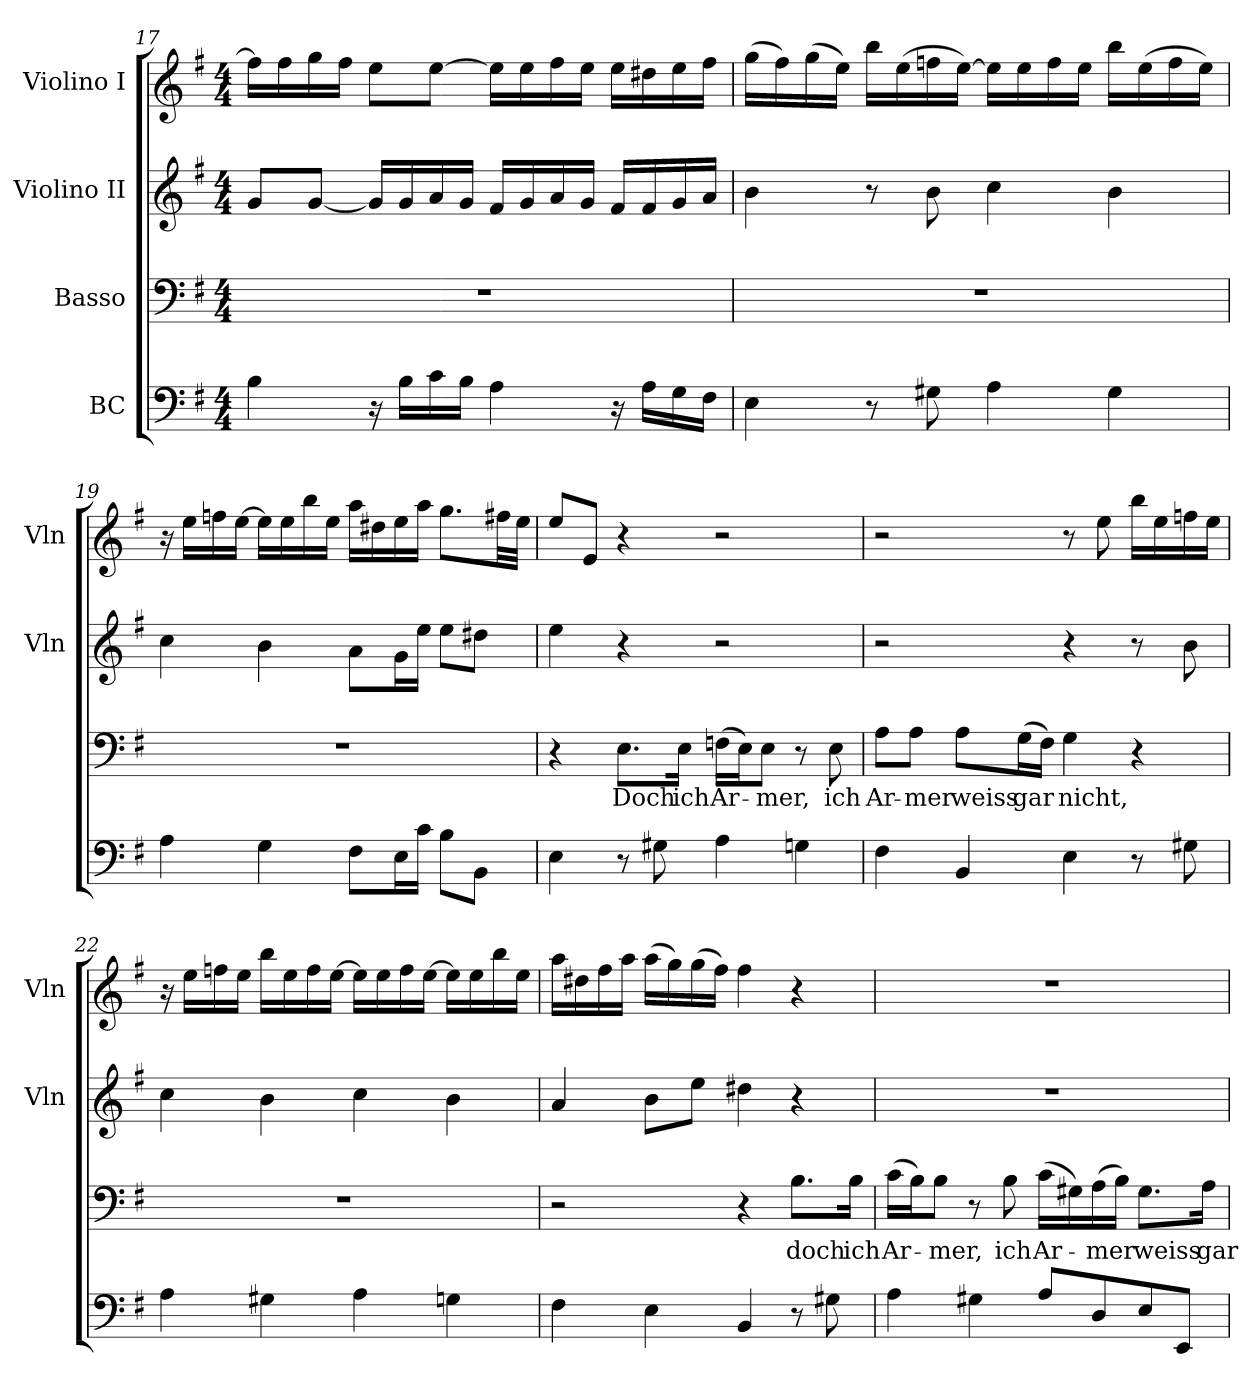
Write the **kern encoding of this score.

**kern	**kern	**text	**kern	**kern
*part4	*part3	*part3	*part2	*part1
*staff4	*staff3	*staff3	*staff2	*staff1
*I"BC	*I"Basso	*	*I"Violino II	*I"Violino I
*	*	*	*I'Vln	*I'Vln
!!LO:LB:g=z
*clefF4	*clefF4	*	*clefG2	*clefG2
*k[f#]	*k[f#]	*	*k[f#]	*k[f#]
*M4/4	*M4/4	*	*M4/4	*M4/4
=17	=17	=17	=17	=17
4B\	1r	.	8g/L	16ff#\LL]
.	.	.	.	16ff#\
.	.	.	[8g/J	16gg\
.	.	.	.	16ff#\JJ
16r	.	.	16g/LL]	8ee\L
16B\LL	.	.	16g/	.
16c\	.	.	16a/	[8ee\J
16B\JJ	.	.	16g/JJ	.
4A\	.	.	16f#/LL	16ee\LL]
.	.	.	16g/	16ee\
.	.	.	16a/	16ff#\
.	.	.	16g/JJ	16ee\JJ
16r	.	.	16f#/LL	16ee\LL
16A\LL	.	.	16f#/	16dd#X\
16G\	.	.	16g/	16ee\
16F#\JJ	.	.	16a/JJ	16ff#\JJ
=18	=18	=18	=18	=18
4E\	1r	.	4b\	(16gg\LL
.	.	.	.	16ff#\)
.	.	.	.	(16gg\
.	.	.	.	16ee\JJ)
8r	.	.	8r	16bb\LL
.	.	.	.	(16ee\
8G#X\	.	.	8b\	16ffn\
.	.	.	.	[16ee\JJ)
4A\	.	.	4cc\	16ee\LL]
.	.	.	.	16ee\
.	.	.	.	16ff\
.	.	.	.	16ee\JJ
4G#\	.	.	4b\	16bb\LL
.	.	.	.	(16ee\
.	.	.	.	16ff\
.	.	.	.	16ee\JJ)
!!LO:LB:g=z
=19	=19	=19	=19	=19
4A\	1r	.	4cc\	16r
.	.	.	.	16ee\LL
.	.	.	.	16ffn\
.	.	.	.	[16ee\JJ
4G\	.	.	4b\	16ee\LL]
.	.	.	.	16ee\
.	.	.	.	16bb\
.	.	.	.	16ee\JJ
8F#\L	.	.	8a\L	16aa\LL
.	.	.	.	16dd#X\
16E\L	.	.	16g\L	16ee\
16c\JJ	.	.	16ee\JJ	16aa\JJ
8B\L	.	.	8ee\L	8.gg\L
8BB\J	.	.	8dd#X\J	.
.	.	.	.	32ff#X\LL
.	.	.	.	32ee\JJJ
!!LO:LB:g=z
=20	=20	=20	=20	=20
4E\	4r	.	4ee\	8ee/L
.	.	.	.	8e/J
!	!	!LO:LY:b	!	!
8r	8.E\L	Doch	4r	4r
8G#X\	.	.	.	.
!	!	!LO:LY:b	!	!
.	16E\Jk	ich	.	.
!	!	!LO:LY:b	!	!
4A\	(16Fn\LL	Ar-	2r	2r
.	16E\J)	.	.	.
!	!	!LO:LY:b	!	!
.	8E\J	mer,	.	.
4Gn\	8r	.	.	.
!	!	!LO:LY:b	!	!
.	8E\	ich	.	.
=21	=21	=21	=21	=21
!	!	!LO:LY:b	!	!
4F#\	8A\L	Ar-	2r	2r
!	!	!LO:LY:b	!	!
.	8A\J	mer	.	.
!	!	!LO:LY:b	!	!
4BB/	8A\L	weiss	.	.
!	!	!LO:LY:b	!	!
.	(16G\L	gar	.	.
.	16F#\JJ)	.	.	.
!	!	!LO:LY:b	!	!
4E\	4G\	nicht,	4r	8r
.	.	.	.	8ee\
8r	4r	.	8r	16bb\LL
.	.	.	.	16ee\
8G#X\	.	.	8b\	16ffn\
.	.	.	.	16ee\JJ
!!LO:LB:g=z
=22	=22	=22	=22	=22
4A\	1r	.	4cc\	16r
.	.	.	.	16ee\LL
.	.	.	.	16ffn\
.	.	.	.	16ee\JJ
4G#X\	.	.	4b\	16bb\LL
.	.	.	.	16ee\
.	.	.	.	16ff\
.	.	.	.	[16ee\JJ
4A\	.	.	4cc\	16ee\LL]
.	.	.	.	16ee\
.	.	.	.	16ff\
.	.	.	.	[16ee\JJ
4Gn\	.	.	4b\	16ee\LL]
.	.	.	.	16ee\
.	.	.	.	16bb\
.	.	.	.	16ee\JJ
!!LO:PB:g=z
=23	=23	=23	=23	=23
4F#\	2r	.	4a/	16aa\LL
.	.	.	.	16dd#X\
.	.	.	.	16ff#\
.	.	.	.	16aa\JJ
4E\	.	.	8b\L	(16aa\LL
.	.	.	.	16gg\)
.	.	.	8ee\J	(16gg\
.	.	.	.	16ff#\JJ)
4BB/	4r	.	4dd#X\	4ff#\
!	!	!LO:LY:b	!	!
8r	8.B\L	doch	4r	4r
8G#X\	.	.	.	.
!	!	!LO:LY:b	!	!
.	16B\Jk	ich	.	.
=24	=24	=24	=24	=24
!	!	!LO:LY:b	!	!
4A\	(16c\LL	Ar-	1r	1r
.	16B\J)	.	.	.
!	!	!LO:LY:b	!	!
.	8B\J	mer,	.	.
4G#X\	8r	.	.	.
!	!	!LO:LY:b	!	!
.	8B\	ich	.	.
!	!	!LO:LY:b	!	!
8A/L	(16c\LL	Ar-	.	.
.	16G#X\)	.	.	.
!	!	!LO:LY:b	!	!
8D/	(16A\	mer	.	.
.	16B\JJ)	.	.	.
!	!	!LO:LY:b	!	!
8E/	8.G#\L	weiss	.	.
8EE/J	.	.	.	.
!	!	!LO:LY:b	!	!
.	16A\Jk	gar	.	.
=	=	=	=	=
*-	*-	*-	*-	*-
